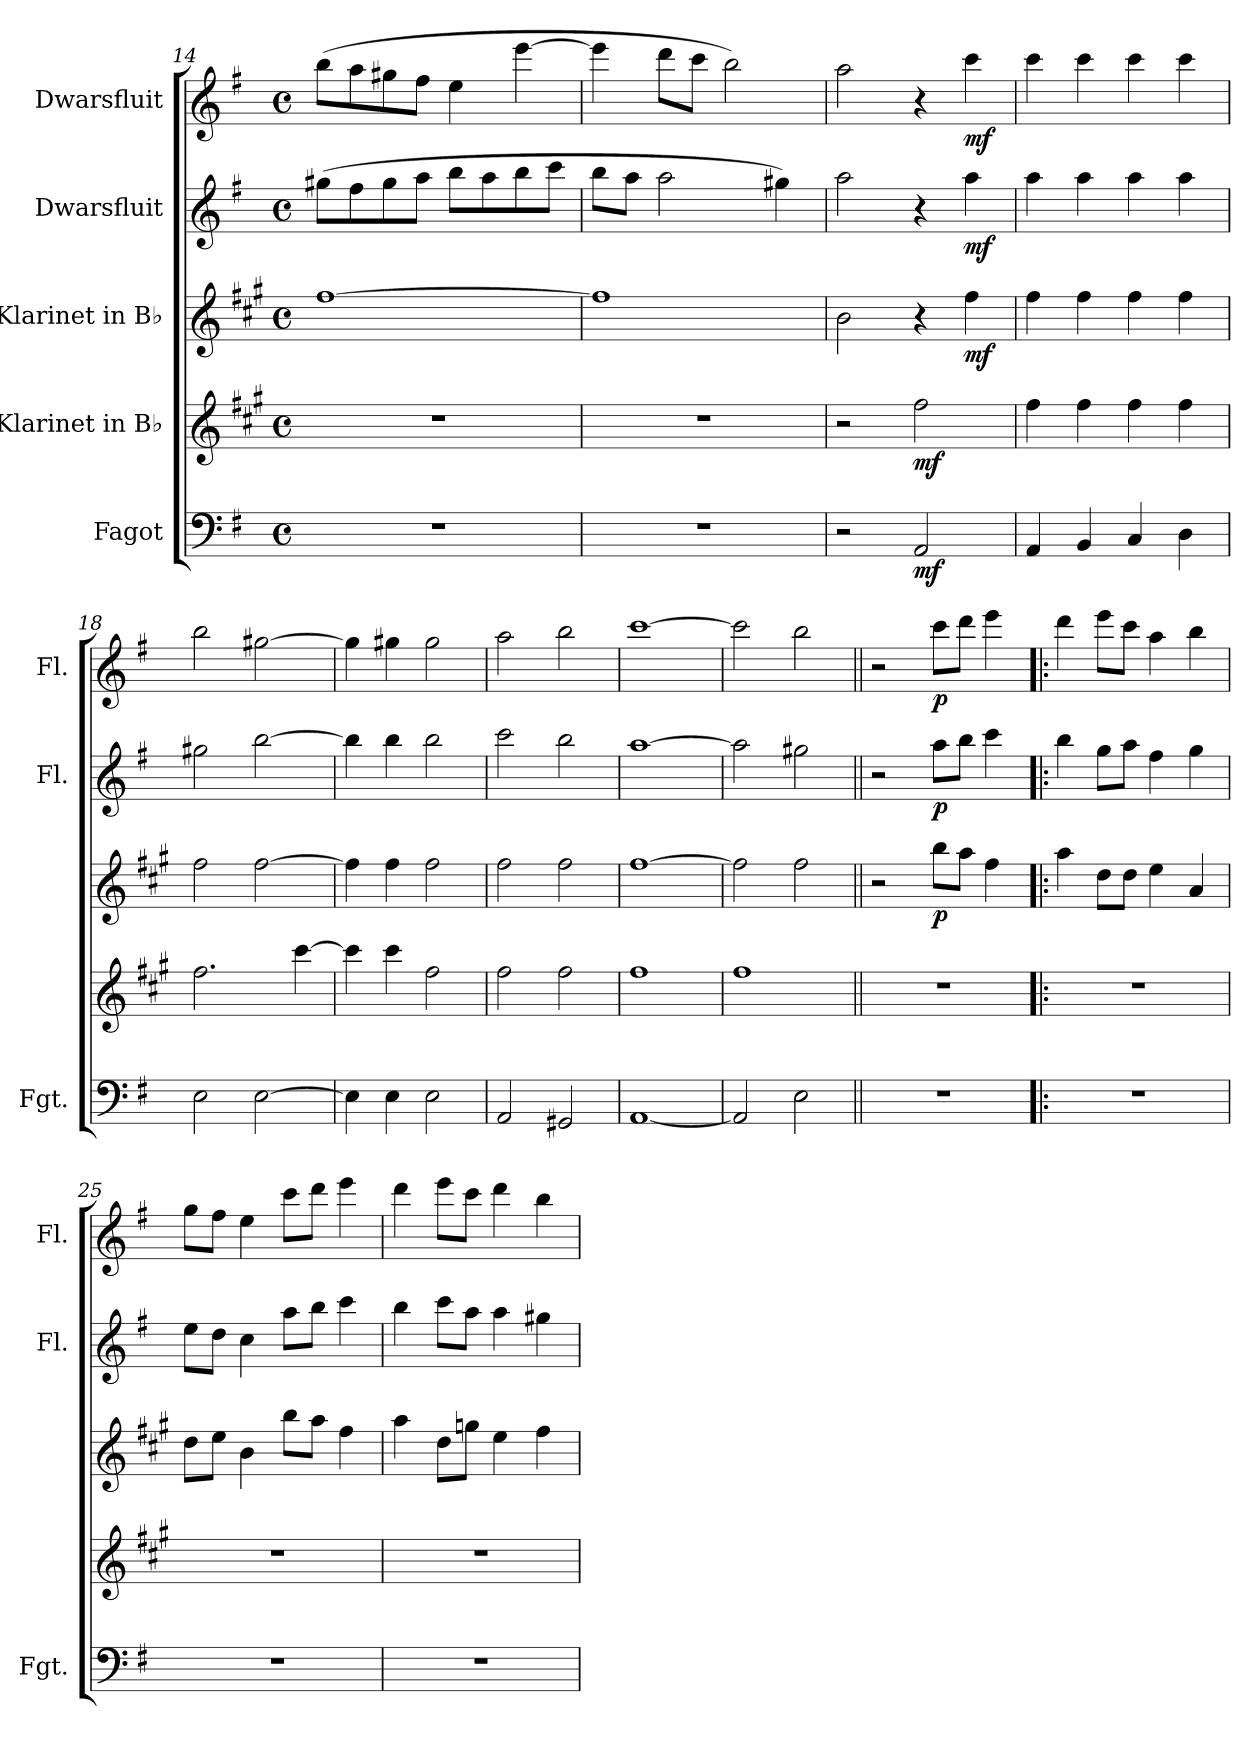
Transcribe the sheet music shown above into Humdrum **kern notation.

**kern	**dynam	**kern	**dynam	**kern	**dynam	**kern	**dynam	**kern	**dynam
*part5	*part5	*part4	*part4	*part3	*part3	*part2	*part2	*part1	*part1
*staff5	*staff5	*staff4	*staff4	*staff3	*staff3	*staff2	*staff2	*staff1	*staff1
*I"Fagot	*	*I"Klarinet in B♭	*	*I"Klarinet in B♭	*	*I"Dwarsfluit	*	*I"Dwarsfluit	*
*I'Fgt.	*	*	*	*	*	*I'Fl.	*	*I'Fl.	*
!!LO:PB:g=z
*clefF4	*	*clefG2	*	*clefG2	*	*clefG2	*	*clefG2	*
*	*	*ITrd1c2	*	*ITrd1c2	*	*	*	*	*
*k[f#]	*	*k[f#]	*	*k[f#]	*	*k[f#]	*	*k[f#]	*
*M4/4	*	*M4/4	*	*M4/4	*	*M4/4	*	*M4/4	*
*met(c)	*	*met(c)	*	*met(c)	*	*met(c)	*	*met(c)	*
=14	=14	=14	=14	=14	=14	=14	=14	=14	=14
1r	.	1r	.	[1ee	.	(8gg#X\L	.	(8bb\L	.
.	.	.	.	.	.	8ff#\	.	8aa\	.
.	.	.	.	.	.	8gg#\	.	8gg#X\	.
.	.	.	.	.	.	8aa\J	.	8ff#\J	.
.	.	.	.	.	.	8bb\L	.	4ee\	.
.	.	.	.	.	.	8aa\	.	.	.
.	.	.	.	.	.	8bb\	.	[4eee\	.
.	.	.	.	.	.	8ccc\J	.	.	.
=15	=15	=15	=15	=15	=15	=15	=15	=15	=15
1r	.	1r	.	1ee]	.	8bb\L	.	4eee\]	.
.	.	.	.	.	.	8aa\J	.	.	.
.	.	.	.	.	.	2aa\	.	8ddd\L	.
.	.	.	.	.	.	.	.	8ccc\J	.
.	.	.	.	.	.	.	.	2bb\)	.
.	.	.	.	.	.	4gg#X\)	.	.	.
=16	=16	=16	=16	=16	=16	=16	=16	=16	=16
2r	.	2r	.	2a\	.	2aa\	.	2aa\	.
!	!LO:DY:b	!	!LO:DY:b	!	!	!	!	!	!
2AA/	mf	2ee\	mf	4r	.	4r	.	4r	.
!	!	!	!	!	!LO:DY:b	!	!LO:DY:b	!	!LO:DY:b
.	.	.	.	4ee\	mf	4aa\	mf	4ccc\	mf
=17	=17	=17	=17	=17	=17	=17	=17	=17	=17
4AA/	.	4ee\	.	4ee\	.	4aa\	.	4ccc\	.
4BB/	.	4ee\	.	4ee\	.	4aa\	.	4ccc\	.
4C/	.	4ee\	.	4ee\	.	4aa\	.	4ccc\	.
4D\	.	4ee\	.	4ee\	.	4aa\	.	4ccc\	.
=18	=18	=18	=18	=18	=18	=18	=18	=18	=18
2E\	.	2.ee\	.	2ee\	.	2gg#X\	.	2bb\	.
[2E\	.	.	.	[2ee\	.	[2bb\	.	[2gg#X\	.
.	.	[4bb\	.	.	.	.	.	.	.
=19	=19	=19	=19	=19	=19	=19	=19	=19	=19
4E\]	.	4bb\]	.	4ee\]	.	4bb\]	.	4gg#\]	.
4E\	.	4bb\	.	4ee\	.	4bb\	.	4gg#X\	.
2E\	.	2ee\	.	2ee\	.	2bb\	.	2gg#\	.
!!LO:LB:g=z
=20	=20	=20	=20	=20	=20	=20	=20	=20	=20
2AA/	.	2ee\	.	2ee\	.	2ccc\	.	2aa\	.
2GG#X/	.	2ee\	.	2ee\	.	2bb\	.	2bb\	.
=21	=21	=21	=21	=21	=21	=21	=21	=21	=21
[1AA	.	1ee	.	[1ee	.	[1aa	.	[1ccc	.
=22	=22	=22	=22	=22	=22	=22	=22	=22	=22
2AA/]	.	1ee	.	2ee\]	.	2aa\]	.	2ccc\]	.
2E\	.	.	.	2ee\	.	2gg#X\	.	2bb\	.
=23||	=23||	=23||	=23||	=23||	=23||	=23||	=23||	=23||	=23||
1r	.	1r	.	2r	.	2r	.	2r	.
!	!	!	!	!	!LO:DY:b	!	!LO:DY:b	!	!LO:DY:b
.	.	.	.	8aa\L	p	8aa\L	p	8ccc\L	p
.	.	.	.	8gg\J	.	8bb\J	.	8ddd\J	.
.	.	.	.	4ee\	.	4ccc\	.	4eee\	.
=24!|:	=24!|:	=24!|:	=24!|:	=24!|:	=24!|:	=24!|:	=24!|:	=24!|:	=24!|:
1r	.	1r	.	4gg\	.	4bb\	.	4ddd\	.
.	.	.	.	8cc\L	.	8gg\L	.	8eee\L	.
.	.	.	.	8cc\J	.	8aa\J	.	8ccc\J	.
.	.	.	.	4dd\	.	4ff#\	.	4aa\	.
.	.	.	.	4g/	.	4gg\	.	4bb\	.
=25	=25	=25	=25	=25	=25	=25	=25	=25	=25
1r	.	1r	.	8cc\L	.	8ee\L	.	8gg\L	.
.	.	.	.	8dd\J	.	8dd\J	.	8ff#\J	.
.	.	.	.	4a\	.	4cc\	.	4ee\	.
.	.	.	.	8aa\L	.	8aa\L	.	8ccc\L	.
.	.	.	.	8gg\J	.	8bb\J	.	8ddd\J	.
.	.	.	.	4ee\	.	4ccc\	.	4eee\	.
=26	=26	=26	=26	=26	=26	=26	=26	=26	=26
1r	.	1r	.	4gg\	.	4bb\	.	4ddd\	.
.	.	.	.	8cc\L	.	8ccc\L	.	8eee\L	.
.	.	.	.	8ffn\J	.	8aa\J	.	8ccc\J	.
.	.	.	.	4dd\	.	4aa\	.	4ddd\	.
.	.	.	.	4ee\	.	4gg#X\	.	4bb\	.
=	=	=	=	=	=	=	=	=	=
*-	*-	*-	*-	*-	*-	*-	*-	*-	*-
